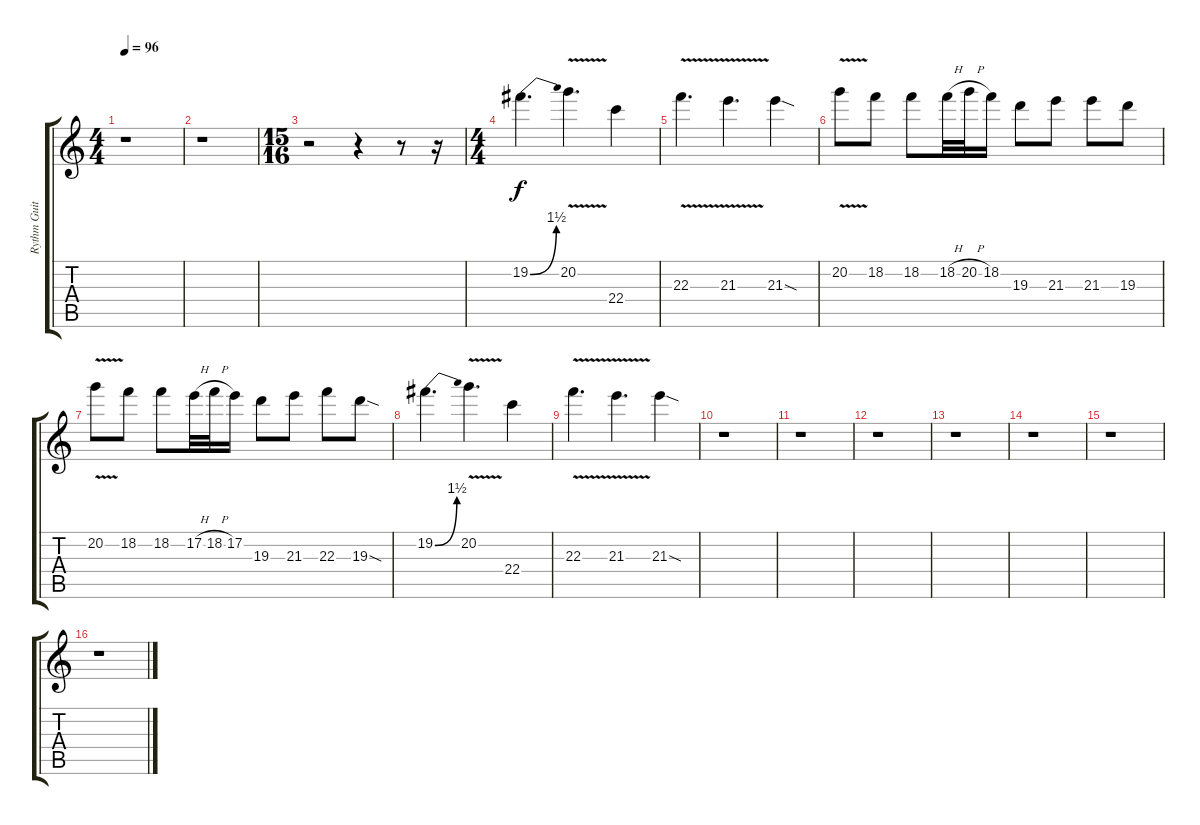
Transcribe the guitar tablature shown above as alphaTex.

\track ("Rythm Guitar" "Rythm Guit") {instrument distortionguitar}
\staff {score tabs}
\tuning (E4 B3 G3 D3 A2 E2) {hide}
\ts (4 4)
\tempo 96
\clef g2
\ks c
r.1{dy f} |
r.1 |
\ts (15 16)
r.2 r.4 r.8 r.16 |
\ts (4 4)
19.2{be (bend 0 0 60 6)}.4{d} 20.2{v}.4{d} 22.4.4 |
22.3{v}.4{d} 21.3{v}.4{d} 21.3{sod}.4 |
20.2{v}.8 18.2.8 18.2.8 18.2{h}.32 20.2{h}.32 18.2.16 19.3.8 21.3.8 21.3.8 19.3.8 |
20.2{v}.8 18.2.8 18.2.8 17.2{h}.32 18.2{h}.32 17.2.16 19.3.8 21.3.8 22.3.8 19.3{sod}.8 |
19.2{be (bend 0 0 60 6)}.4{d} 20.2{v}.4{d} 22.4.4 |
22.3{v}.4{d} 21.3{v}.4{d} 21.3{sod}.4 |
r.1 |
r.1 |
r.1 |
r.1 |
r.1 |
r.1 |
r.1
